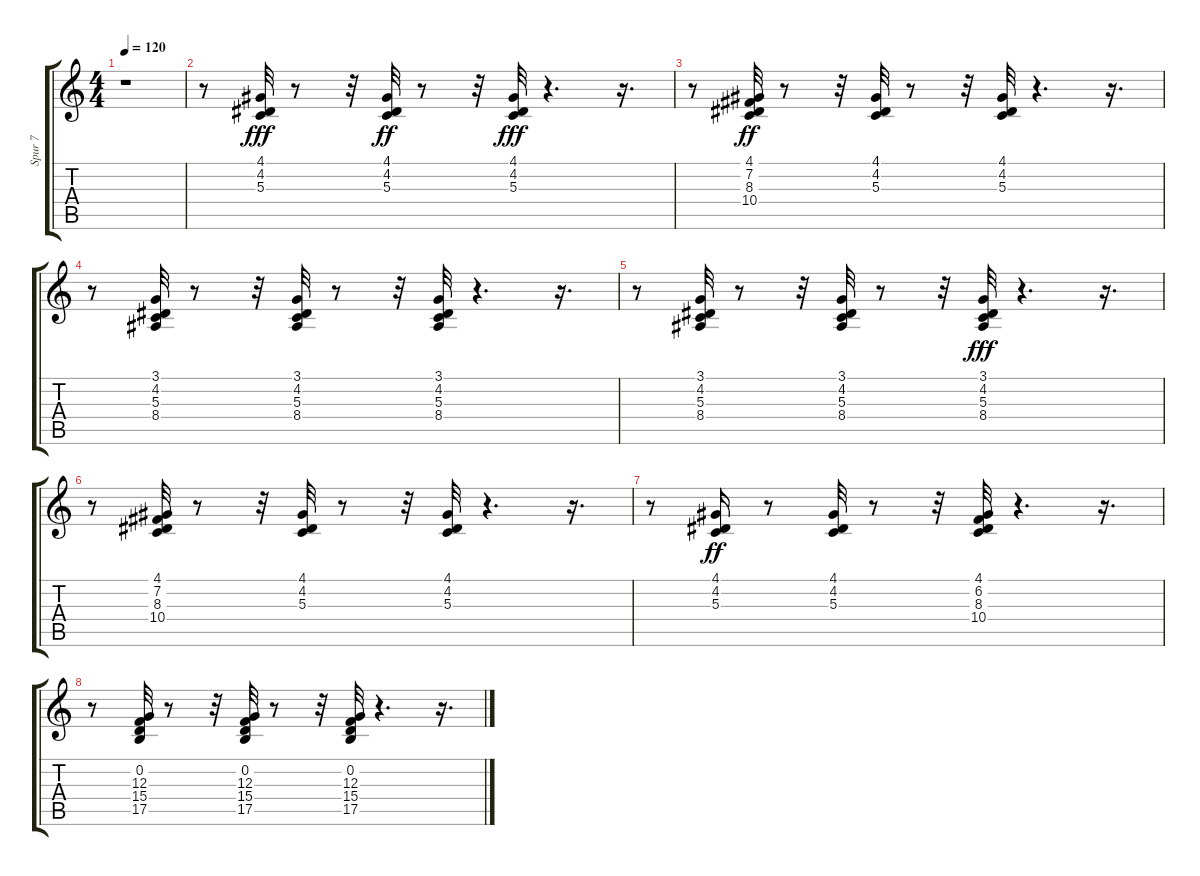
\track ("Spur 7" "Spur 7") {instrument pad3polysynth}
\staff {score tabs}
\tuning (E4 B3 G3 D3 A2 E2) {hide}
\ts (4 4)
\tempo 120
\clef g2
\ks c
r.1{dy fff instrument pad3polysynth} |
r.8 (4.1 4.2 5.3).32 r.8 r.32 (4.1 4.2 5.3).32{dy ff} r.8 r.32 (4.1 4.2 5.3).32{dy fff} r.4{d} r.16{d} |
r.8 (4.1 7.2 8.3 10.4).32{dy ff} r.8 r.32 (4.1 4.2 5.3).32 r.8 r.32 (4.1 4.2 5.3).32 r.4{d} r.16{d} |
r.8 (3.1 4.2 5.3 8.4).32 r.8 r.32 (3.1 4.2 5.3 8.4).32 r.8 r.32 (3.1 4.2 5.3 8.4).32 r.4{d} r.16{d} |
r.8 (3.1 4.2 5.3 8.4).32 r.8 r.32 (3.1 4.2 5.3 8.4).32 r.8 r.32 (3.1 4.2 5.3 8.4).32{dy fff} r.4{d} r.16{d} |
r.8 (4.1 7.2 8.3 10.4).32 r.8 r.32 (4.1 4.2 5.3).32 r.8 r.32 (4.1 4.2 5.3).32 r.4{d} r.16{d} |
r.8 (4.1 4.2 5.3).16{dy ff} r.8 (4.1 4.2 5.3).32 r.8 r.32 (4.1 6.2 8.3 10.4).32 r.4{d} r.16{d} |
r.8 (0.2 12.3 15.4 17.5).32 r.8 r.32 (0.2 12.3 15.4 17.5).32 r.8 r.32 (0.2 12.3 15.4 17.5).32 r.4{d} r.16{d}
